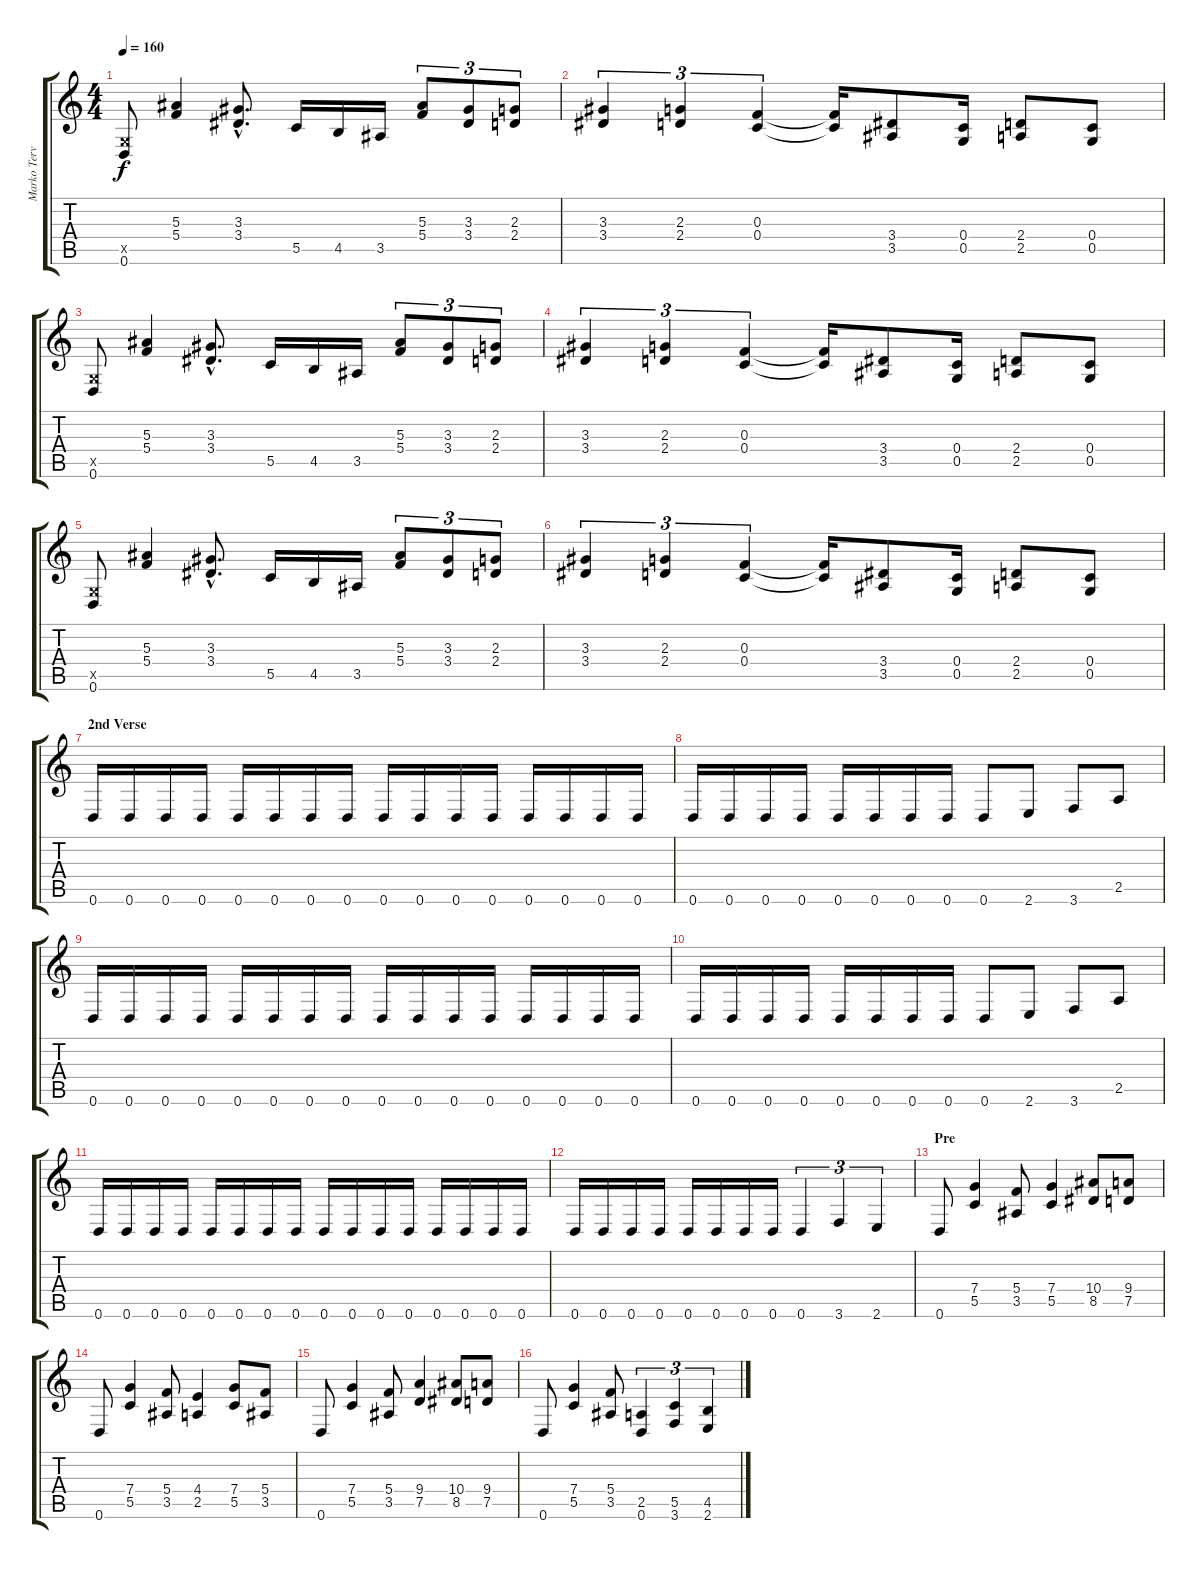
\track ("Marko Tervonen" "Marko Terv") {instrument distortionguitar}
\staff {score tabs}
\tuning (D4 A3 F3 C3 G2 D2) {hide}
\ts (4 4)
\tempo 160
\clef g2
\ks c
(0.5{x} 0.6).8{dy f} (5.3 5.4).4 (3.3{hac} 3.4{hac}).8{d} 5.5.16 4.5.16 3.5.16 (5.3 5.4).8{tu (3 2)} (3.3 3.4).8{tu (3 2)} (2.3 2.4).8{tu (3 2)} |
(3.3 3.4).4{tu (3 2)} (2.3 2.4).4{tu (3 2)} (0.3 0.4).4{tu (3 2)} (0.3{t} 0.4{t}).16 (3.4 3.5).8 (0.4 0.5).16 (2.4 2.5).8 (0.4 0.5).8 |
(0.5{x} 0.6).8 (5.3 5.4).4 (3.3{hac} 3.4{hac}).8{d} 5.5.16 4.5.16 3.5.16 (5.3 5.4).8{tu (3 2)} (3.3 3.4).8{tu (3 2)} (2.3 2.4).8{tu (3 2)} |
(3.3 3.4).4{tu (3 2)} (2.3 2.4).4{tu (3 2)} (0.3 0.4).4{tu (3 2)} (0.3{t} 0.4{t}).16 (3.4 3.5).8 (0.4 0.5).16 (2.4 2.5).8 (0.4 0.5).8 |
(0.5{x} 0.6).8 (5.3 5.4).4 (3.3{hac} 3.4{hac}).8{d} 5.5.16 4.5.16 3.5.16 (5.3 5.4).8{tu (3 2)} (3.3 3.4).8{tu (3 2)} (2.3 2.4).8{tu (3 2)} |
(3.3 3.4).4{tu (3 2)} (2.3 2.4).4{tu (3 2)} (0.3 0.4).4{tu (3 2)} (0.3{t} 0.4{t}).16 (3.4 3.5).8 (0.4 0.5).16 (2.4 2.5).8 (0.4 0.5).8 |
\section ("" "2nd Verse")
0.6.16 0.6.16 0.6.16 0.6.16 0.6.16 0.6.16 0.6.16 0.6.16 0.6.16 0.6.16 0.6.16 0.6.16 0.6.16 0.6.16 0.6.16 0.6.16 |
0.6.16 0.6.16 0.6.16 0.6.16 0.6.16 0.6.16 0.6.16 0.6.16 0.6.8 2.6.8 3.6.8 2.5.8 |
0.6.16 0.6.16 0.6.16 0.6.16 0.6.16 0.6.16 0.6.16 0.6.16 0.6.16 0.6.16 0.6.16 0.6.16 0.6.16 0.6.16 0.6.16 0.6.16 |
0.6.16 0.6.16 0.6.16 0.6.16 0.6.16 0.6.16 0.6.16 0.6.16 0.6.8 2.6.8 3.6.8 2.5.8 |
0.6.16 0.6.16 0.6.16 0.6.16 0.6.16 0.6.16 0.6.16 0.6.16 0.6.16 0.6.16 0.6.16 0.6.16 0.6.16 0.6.16 0.6.16 0.6.16 |
0.6.16 0.6.16 0.6.16 0.6.16 0.6.16 0.6.16 0.6.16 0.6.16 0.6.4{tu (3 2)} 3.6.4{tu (3 2)} 2.6.4{tu (3 2)} |
\section ("" "Pre")
0.6.8 (7.4 5.5).4 (5.4 3.5).8 (7.4 5.5).4 (10.4 8.5).8 (9.4 7.5).8 |
0.6.8 (7.4 5.5).4 (5.4 3.5).8 (4.4 2.5).4 (7.4 5.5).8 (5.4 3.5).8 |
0.6.8 (7.4 5.5).4 (5.4 3.5).8 (9.4 7.5).4 (10.4 8.5).8 (9.4 7.5).8 |
0.6.8 (7.4 5.5).4 (5.4 3.5).8 (2.5 0.6).4{tu (3 2)} (5.5 3.6).4{tu (3 2)} (4.5 2.6).4{tu (3 2)}
